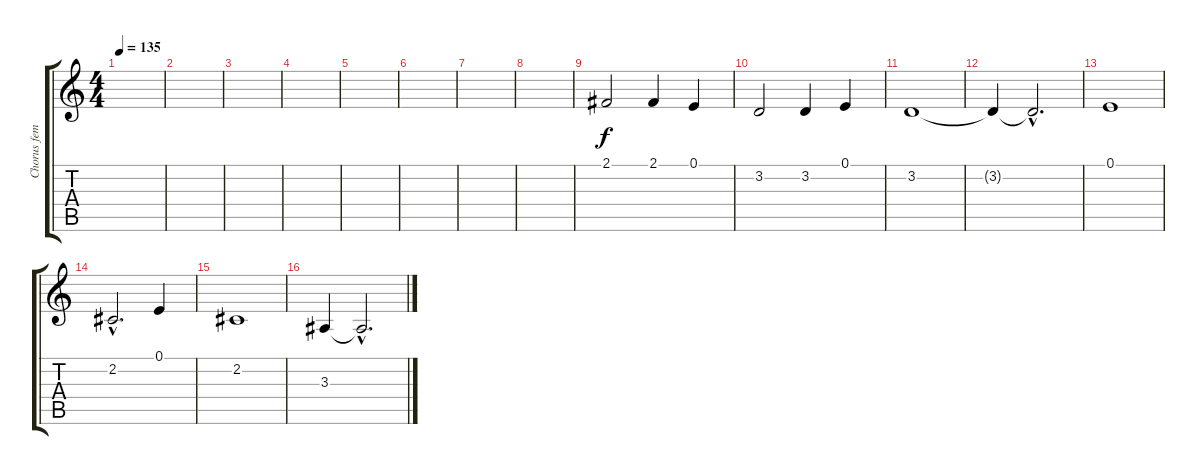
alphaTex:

\track ("Chorus female Voice" "Chorus fem") {instrument stringensemble1}
\staff {score tabs}
\tuning (E4 B3 G3 D3 A2 E2) {hide}
\ts (4 4)
\tempo 135
\clef g2
\ks c
|
|
|
|
|
|
|
|
2.1.2 2.1.4 0.1.4 |
3.2.2 3.2.4 0.1.4 |
3.2.1 |
3.2{t}.4 3.2{hac t}.2{d} |
0.1.1 |
2.2{hac}.2{d} 0.1.4 |
2.2.1 |
3.3.4 3.3{hac t}.2{d}
